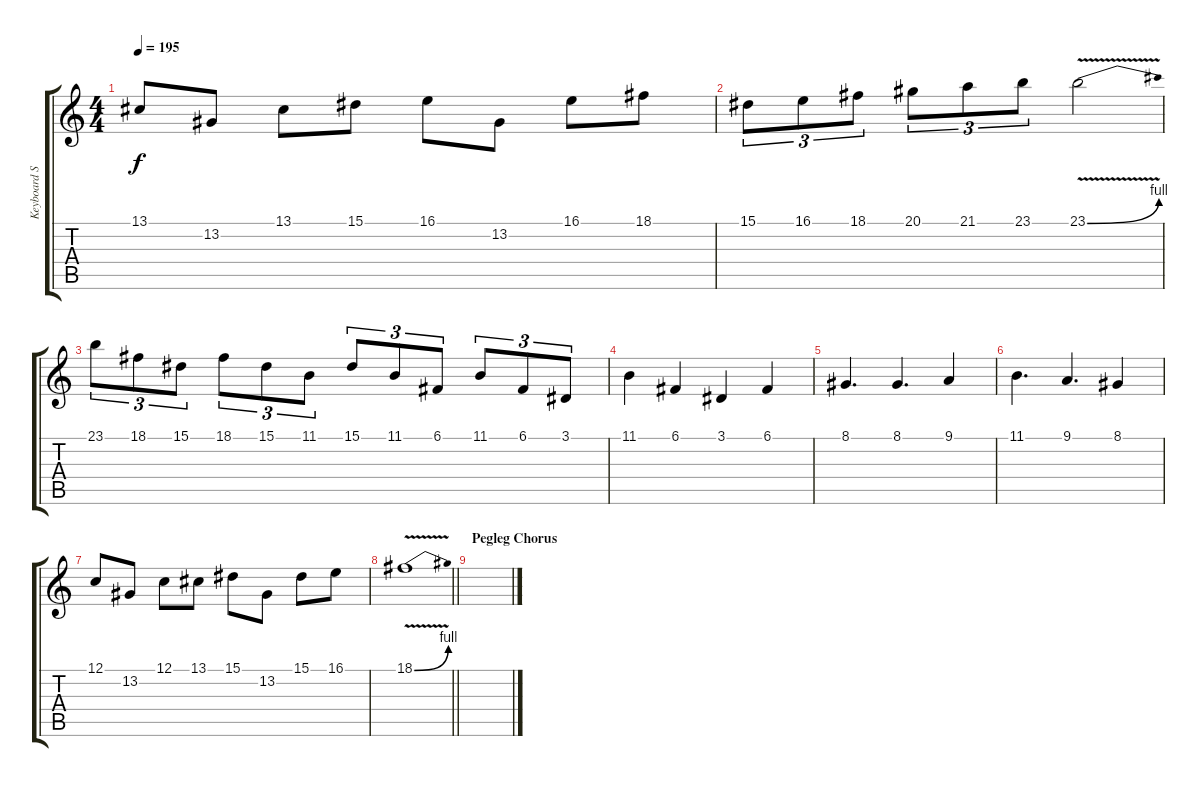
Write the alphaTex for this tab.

\track ("Keyboard Solo" "Keyboard S") {instrument lead2sawtooth}
\staff {score tabs}
\tuning (C4 G3 Eb3 Bb2 F2 C2) {hide}
\ts (4 4)
\tempo 195
\clef g2
\ks c
13.1.8{dy f} 13.2.8 13.1.8 15.1.8 16.1.8 13.2.8 16.1.8 18.1.8 |
15.1.8{tu (3 2)} 16.1.8{tu (3 2)} 18.1.8{tu (3 2)} 20.1.8{tu (3 2)} 21.1.8{tu (3 2)} 23.1.8{tu (3 2)} 23.1{be (bend 0 0 60 4) v}.2 |
23.1.8{tu (3 2)} 18.1.8{tu (3 2)} 15.1.8{tu (3 2)} 18.1.8{tu (3 2)} 15.1.8{tu (3 2)} 11.1.8{tu (3 2)} 15.1.8{tu (3 2)} 11.1.8{tu (3 2)} 6.1.8{tu (3 2)} 11.1.8{tu (3 2)} 6.1.8{tu (3 2)} 3.1.8{tu (3 2)} |
11.1.4 6.1.4 3.1.4 6.1.4 |
8.1.4{d} 8.1.4{d} 9.1.4 |
11.1.4{d} 9.1.4{d} 8.1.4 |
12.1.8 13.2.8 12.1.8 13.1.8 15.1.8 13.2.8 15.1.8 16.1.8 |
\barLineRight lightlight
18.1{be (bend 0 0 60 4) v}.1 |
\section ("" "Pegleg Chorus")
